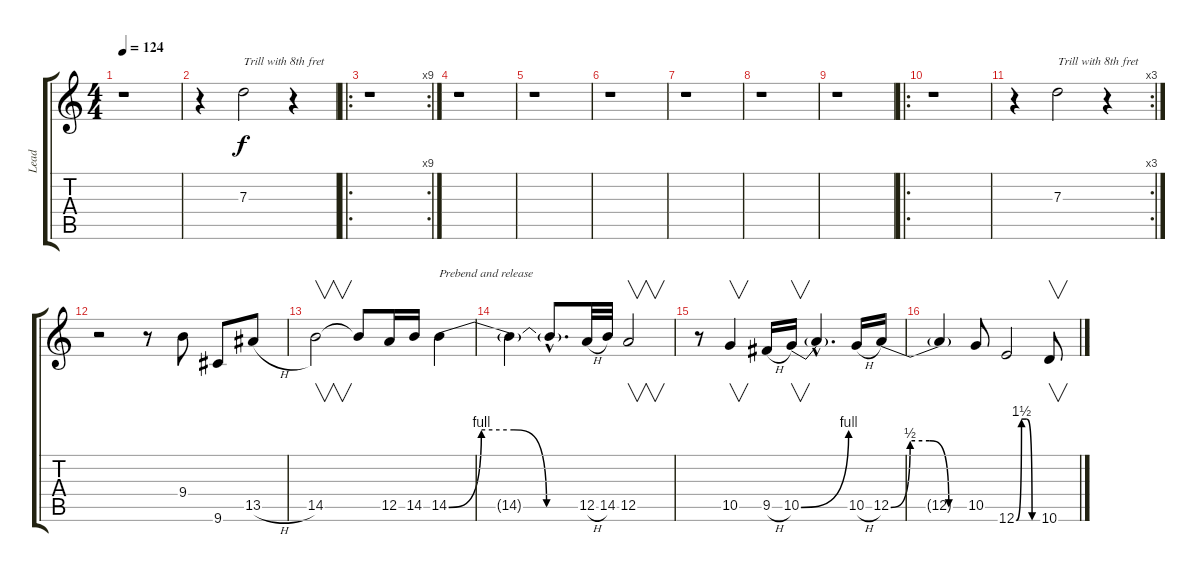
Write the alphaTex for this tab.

\track ("Lead" "Lead") {instrument distortionguitar}
\staff {score tabs}
\tuning (E4 B3 G3 D3 A2 E2) {hide}
\ts (4 4)
\tempo 124
\clef g2
\ks c
r.1{dy f} |
r.4 7.3.2{txt "Trill with 8th fret"} r.4 |
\ro
\rc 9
r.1 |
r.1 |
r.1 |
r.1 |
r.1 |
r.1 |
r.1 |
\ro
r.1 |
\rc 3
r.4 7.3.2{txt "Trill with 8th fret"} r.4 |
r.2 r.8 9.4.8 9.6.8 13.5{h}.8 |
14.5.2{v} 14.5{t}.8 12.5.16 14.5.16 14.5{be (custom 0 0 15 4 30 4 45 0 60 0)}.4{txt "Prebend and release"} |
14.5{t}.4 14.5{hac t}.8{d} 12.5{h}.32 14.5.32 12.5.2{v} |
r.8 10.5.4{v} 9.5{h}.16 10.5{be (bend 0 0 60 4)}.16{v} 10.5{hac t}.4{d} 10.5{h}.16 12.5{be (custom 0 0 15 2 30 2 45 0 60 0)}.16 |
12.5{t}.4 10.5.8 12.6{be (custom 0 0 15 6 30 6 45 0 60 0)}.2 10.6.8{v}
